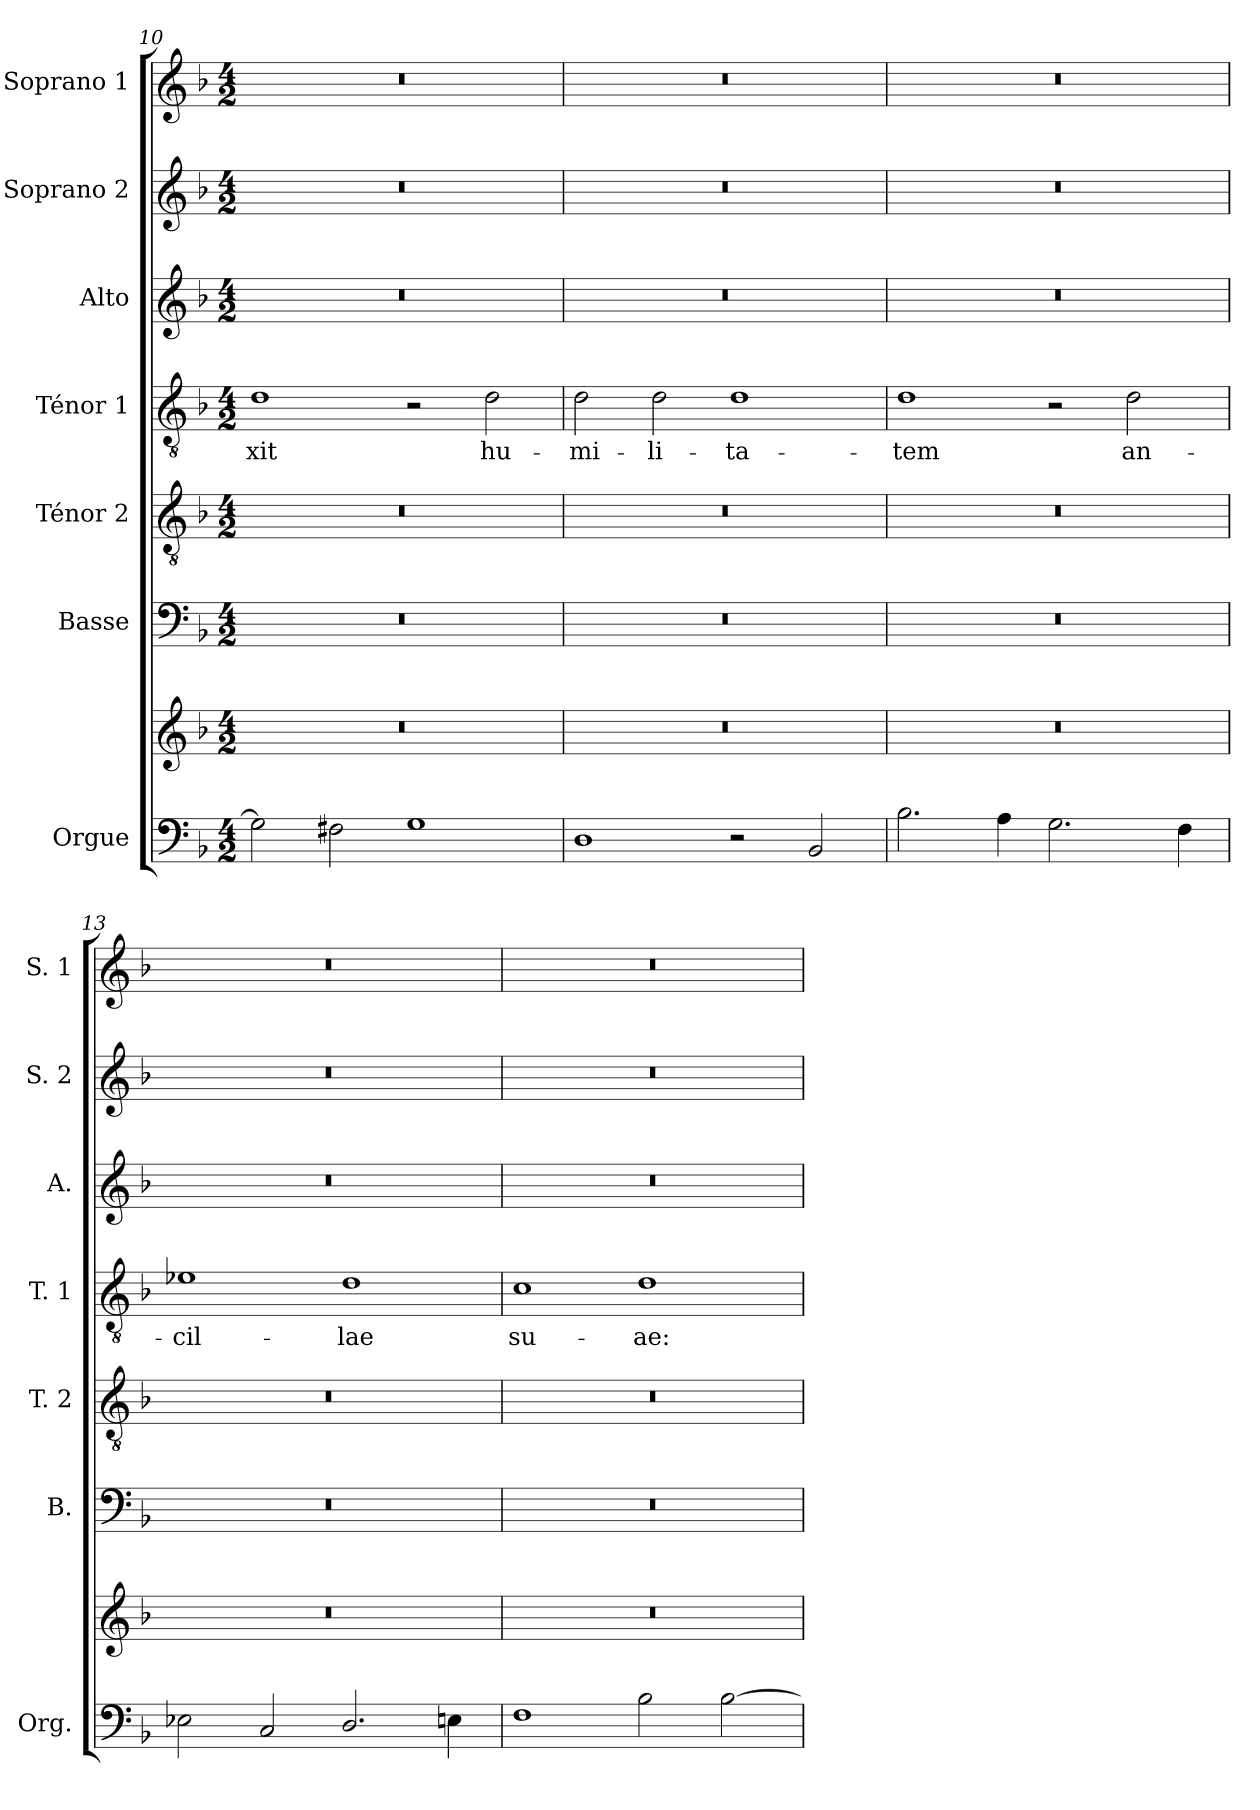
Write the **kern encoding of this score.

**kern	**kern	**kern	**kern	**kern	**text	**kern	**kern	**kern
*part7	*part7	*part6	*part5	*part4	*part4	*part3	*part2	*part1
*staff8	*staff7	*staff6	*staff5	*staff4	*staff4	*staff3	*staff2	*staff1
*I"Orgue	*	*I"Basse	*I"Ténor 2	*I"Ténor 1	*	*I"Alto	*I"Soprano 2	*I"Soprano 1
*I'Org.	*	*I'B.	*I'T. 2	*I'T. 1	*	*I'A.	*I'S. 2	*I'S. 1
*clefF4	*clefG2	*clefF4	*clefGv2	*clefGv2	*	*clefG2	*clefG2	*clefG2
*k[b-]	*k[b-]	*k[b-]	*k[b-]	*k[b-]	*	*k[b-]	*k[b-]	*k[b-]
*M4/2	*M4/2	*M4/2	*M4/2	*M4/2	*	*M4/2	*M4/2	*M4/2
=10	=10	=10	=10	=10	=10	=10	=10	=10
!	!	!	!	!	!LO:LY:b	!	!	!
2G\]	0r	0r	0r	1d	-xit	0r	0r	0r
2F#X\	.	.	.	.	.	.	.	.
1G	.	.	.	2r	.	.	.	.
!	!	!	!	!	!LO:LY:b	!	!	!
.	.	.	.	2d\	hu-	.	.	.
!!LO:LB:g=z
=11	=11	=11	=11	=11	=11	=11	=11	=11
!	!	!	!	!	!LO:LY:b	!	!	!
1D	0r	0r	0r	2d\	-mi-	0r	0r	0r
!	!	!	!	!	!LO:LY:b	!	!	!
.	.	.	.	2d\	-li-	.	.	.
!	!	!	!	!	!LO:LY:b	!	!	!
2r	.	.	.	1d	-ta-	.	.	.
2BB-/	.	.	.	.	.	.	.	.
=12	=12	=12	=12	=12	=12	=12	=12	=12
!	!	!	!	!	!LO:LY:b	!	!	!
2.B-\	0r	0r	0r	1d	-tem	0r	0r	0r
4A\	.	.	.	.	.	.	.	.
2.G\	.	.	.	2r	.	.	.	.
!	!	!	!	!	!LO:LY:b	!	!	!
.	.	.	.	2d\	an-	.	.	.
4F\	.	.	.	.	.	.	.	.
=13	=13	=13	=13	=13	=13	=13	=13	=13
!	!	!	!	!	!LO:LY:b	!	!	!
2E-X\	0r	0r	0r	1e-X	-cil-	0r	0r	0r
2C/	.	.	.	.	.	.	.	.
!	!	!	!	!	!LO:LY:b	!	!	!
2.D/	.	.	.	1d	-lae	.	.	.
4En\	.	.	.	.	.	.	.	.
=14	=14	=14	=14	=14	=14	=14	=14	=14
!	!	!	!	!	!LO:LY:b	!	!	!
1F	0r	0r	0r	1c	su-	0r	0r	0r
!	!	!	!	!	!LO:LY:b	!	!	!
2B-\	.	.	.	1d	-ae:	.	.	.
[<2B-\	.	.	.	.	.	.	.	.
=	=	=	=	=	=	=	=	=
*-	*-	*-	*-	*-	*-	*-	*-	*-
